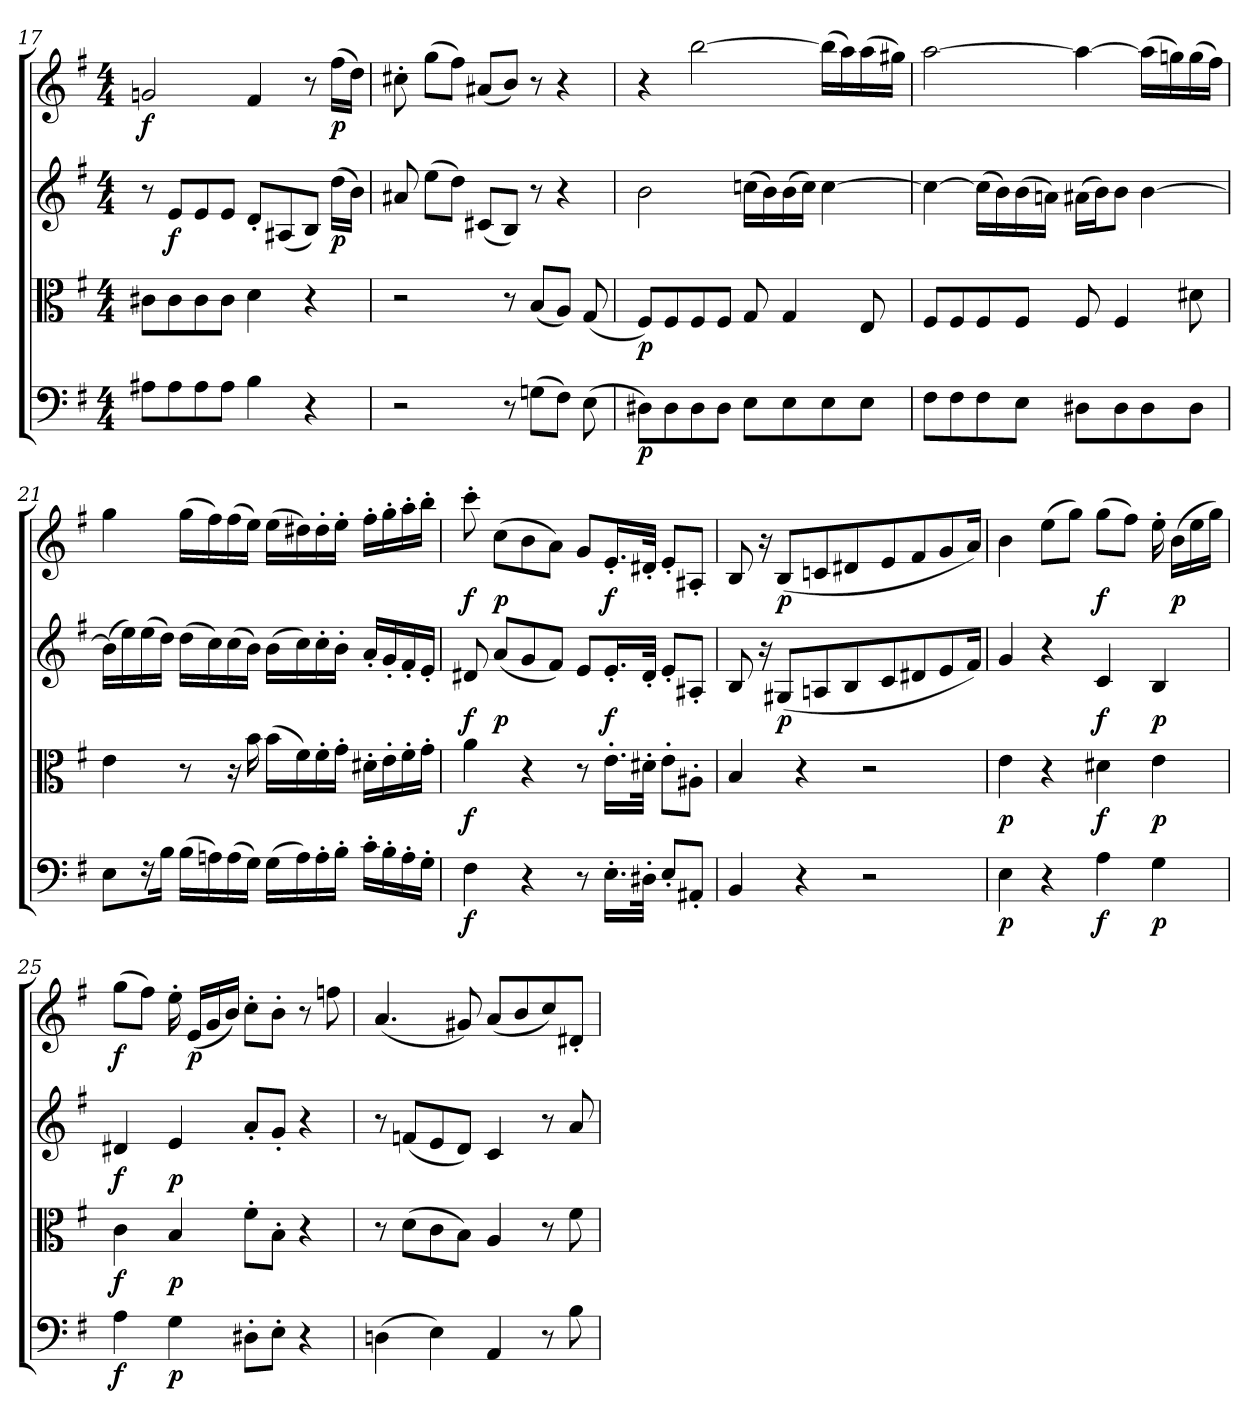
**kern	**dynam	**kern	**dynam	**kern	**dynam	**kern	**dynam
*part4	*part4	*part3	*part3	*part2	*part2	*part1	*part1
*staff4	*staff4	*staff3	*staff3	*staff2	*staff2	*staff1	*staff1
*clefF4	*	*clefC3	*	*clefG2	*	*clefG2	*
*k[f#]	*	*k[f#]	*	*k[f#]	*	*k[f#]	*
*e:	*	*e:	*	*e:	*	*e:	*
*M4/4	*	*M4/4	*	*M4/4	*	*M4/4	*
=17	=17	=17	=17	=17	=17	=17	=17
8A#X\L	.	8c#X\L	.	8r	.	2gn/	f
8A#\	.	8c#\	.	8e/L	f	.	.
8A#\	.	8c#\	.	8e/	.	.	.
8A#\J	.	8c#\J	.	8e/J	.	.	.
4B\	.	4d\	.	8d'/L	.	4f#/	.
.	.	.	.	(8A#X/	.	.	.
4r	.	4r	.	8B/J)	.	8r	.
.	.	.	.	(16dd\LL	p	(16ff#\LL	p
.	.	.	.	16b\JJ)	.	16dd\JJ)	.
=18	=18	=18	=18	=18	=18	=18	=18
2r	.	2r	.	8a#X/	.	8cc#X'\	.
.	.	.	.	(8ee\L	.	(8gg\L	.
.	.	.	.	8dd\J)	.	8ff#\J)	.
.	.	.	.	(8c#X/L	.	(8a#X/L	.
8r	.	8r	.	8B/J)	.	8b/J)	.
(8Gn\L	.	(8B/L	.	8r	.	8r	.
8F#\J)	.	8A/J)	.	4r	.	4r	.
(8E\	.	(8G/	.	.	.	.	.
=19	=19	=19	=19	=19	=19	=19	=19
8D#X\L)	p	8F#/L)	p	2b\	.	4r	.
8D#\	.	8F#/	.	.	.	.	.
8D#\	.	8F#/	.	.	.	[2bb\	.
8D#\J	.	8F#/J	.	.	.	.	.
8E\L	.	8G/	.	(16ccn\LL	.	.	.
.	.	.	.	16b\)	.	.	.
8E\	.	4G/	.	(16b\	.	.	.
.	.	.	.	16cc\JJ)	.	.	.
8E\	.	.	.	[4cc\	.	(16bb\LL]	.
.	.	.	.	.	.	16aa\)	.
8E\J	.	8E/	.	.	.	(16aa\	.
.	.	.	.	.	.	16gg#X\JJ)	.
=20	=20	=20	=20	=20	=20	=20	=20
8F#\L	.	8F#/L	.	4cc\_	.	[2aa\	.
8F#\	.	8F#/	.	.	.	.	.
8F#\	.	8F#/	.	(16cc\LL]	.	.	.
.	.	.	.	16b\)	.	.	.
8E\J	.	8F#/J	.	(16b\	.	.	.
.	.	.	.	16an\JJ)	.	.	.
8D#X\L	.	8F#/	.	(16a#X\LL	.	4aa\_	.
.	.	.	.	16b\J)	.	.	.
8D#\	.	4F#/	.	8b\J	.	.	.
8D#\	.	.	.	[4b\	.	(16aa\LL]	.
.	.	.	.	.	.	16ggn\)	.
8D#\J	.	8d#X\	.	.	.	(16gg\	.
.	.	.	.	.	.	16ff#\JJ)	.
=21	=21	=21	=21	=21	=21	=21	=21
8E\L	.	4e\	.	(16b\LL]	.	4gg\	.
.	.	.	.	16ee\)	.	.	.
16r	.	.	.	(16ee\	.	.	.
16B\Jk	.	.	.	16dd\JJ)	.	.	.
(16B\LL	.	8r	.	(16dd\LL	.	(16gg\LL	.
16An\)	.	.	.	16cc\)	.	16ff#\)	.
(16A\	.	16r	.	(16cc\	.	(16ff#\	.
16G\JJ)	.	16b\	.	16b\JJ)	.	16ee\JJ)	.
(16G\LL	.	(16b\LL	.	(16b\LL	.	(16ee\LL	.
16A\)	.	16f#\)	.	16cc\)	.	16dd#X\)	.
16A'\	.	16f#'\	.	16cc'\	.	16dd#'\	.
16B'\JJ	.	16g'\JJ	.	16b'\JJ	.	16ee'\JJ	.
16c'\LL	.	16d#X'\LL	.	16a'/LL	.	16ff#'\LL	.
16B'\	.	16e'\	.	16g'/	.	16gg'\	.
16A'\	.	16f#'\	.	16f#'/	.	16aa'\	.
16G'\JJ	.	16g'\JJ	.	16e'/JJ	.	16bb'\JJ	.
=22	=22	=22	=22	=22	=22	=22	=22
4F#\	f	4a\	f	8d#X/	f	8ccc'\	f
.	.	.	.	(8a/L	p	(8cc\L	p
4r	.	4r	.	8g/	.	8b\	.
.	.	.	.	8f#/J)	.	8a\J)	.
8r	.	8r	.	8e/L	.	8g/L	.
16.E'\LL	.	16.e'\LL	.	16.e'/L	f	16.e'/L	f
32D#X'\JJk	.	32d#X'\JJk	.	32d#'/JJk	.	32d#X'/JJk	.
8E'/L	.	8e'\L	.	8e'/L	.	8e'/L	.
8AA#X'/J	.	8A#X'\J	.	8A#X'/J	.	8A#X'/J	.
=23	=23	=23	=23	=23	=23	=23	=23
4BB/	.	4B/	.	8B/	.	8B/	.
.	.	.	.	16r	.	16r	.
.	.	.	.	(8G#X/L	p	(8B/L	p
4r	.	4r	.	.	.	.	.
.	.	.	.	8An/	.	8cn/	.
.	.	.	.	8B/	.	8d#X/	.
2r	.	2r	.	.	.	.	.
.	.	.	.	8c/	.	8e/	.
.	.	.	.	8d#X/	.	8f#/	.
.	.	.	.	8e/	.	8g/	.
.	.	.	.	16f#/Jk)	.	16a/Jk)	.
=24	=24	=24	=24	=24	=24	=24	=24
4E\	p	4e\	p	4g/	.	4b\	.
4r	.	4r	.	4r	.	(8ee\L	.
.	.	.	.	.	.	8gg\J)	.
4A\	f	4d#X\	f	4c/	f	(8gg\L	f
.	.	.	.	.	.	8ff#\J)	.
4G\	p	4e\	p	4B/	p	16ee'\	.
.	.	.	.	.	.	(16b\LL	p
.	.	.	.	.	.	16ee\	.
.	.	.	.	.	.	16gg\JJ)	.
=25	=25	=25	=25	=25	=25	=25	=25
4A\	f	4c\	f	4d#X/	f	(8gg\L	f
.	.	.	.	.	.	8ff#\J)	.
4G\	p	4B/	p	4e/	p	16ee'\	.
.	.	.	.	.	.	(16e/LL	p
.	.	.	.	.	.	16g/	.
.	.	.	.	.	.	16b/JJ)	.
8D#X'\L	.	8f#'\L	.	8a'/L	.	8cc'\L	.
8E'\J	.	8B'\J	.	8g'/J	.	8b'\J	.
4r	.	4r	.	4r	.	8r	.
.	.	.	.	.	.	8ffn\	.
=26	=26	=26	=26	=26	=26	=26	=26
(4Dn\	.	8r	.	8r	.	(4.a/	.
.	.	(8d\L	.	(8fn/L	.	.	.
4E\)	.	8c\	.	8e/	.	.	.
.	.	8B\J)	.	8d/J)	.	8g#X/)	.
4AA/	.	4A/	.	4c/	.	(8a/L	.
.	.	.	.	.	.	8b/	.
8r	.	8r	.	8r	.	8cc/)	.
8B\	.	8f#\	.	8a/	.	8d#X'/J	.
=	=	=	=	=	=	=	=
*-	*-	*-	*-	*-	*-	*-	*-
